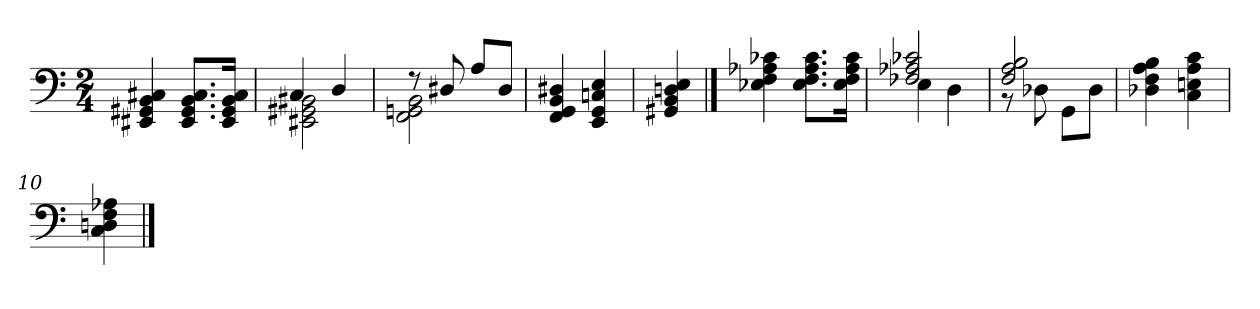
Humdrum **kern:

**kern
*part1
*staff1
*clefF4
*k[]
*M2/4
=1
4EE#X 4GG#X 4BB 4C#X
8.EE# 8.GG# 8.BB 8.C#L
16EE# 16GG# 16BB 16C#Jk
=2
*^
4C	2EE#X 2GG#X 2BB#X
4D	.
=3	=3
8r	2FF 2GGn 2BB
8D#X	.
8AL	.
8D#J	.
*v	*v
=4
4FF 4GG 4BB 4D#X
4EE 4GG 4Cn 4E
=5
4GG#X 4BB 4Dn 4E
==
4E-X 4F 4A-X 4c-X
8.E- 8.F 8.A- 8.c-L
16E- 16F 16A- 16c-Jk
=7
*^
2F-X 2A-X 2c-X	4E
.	4D
=8	=8
2F 2A 2B	8r
.	8D-X
.	8GGL
.	8D-J
*v	*v
=9
4D-X 4F 4A 4B
4C 4En 4A 4c
=10
4C 4Dn 4F 4A-X
==
*-
